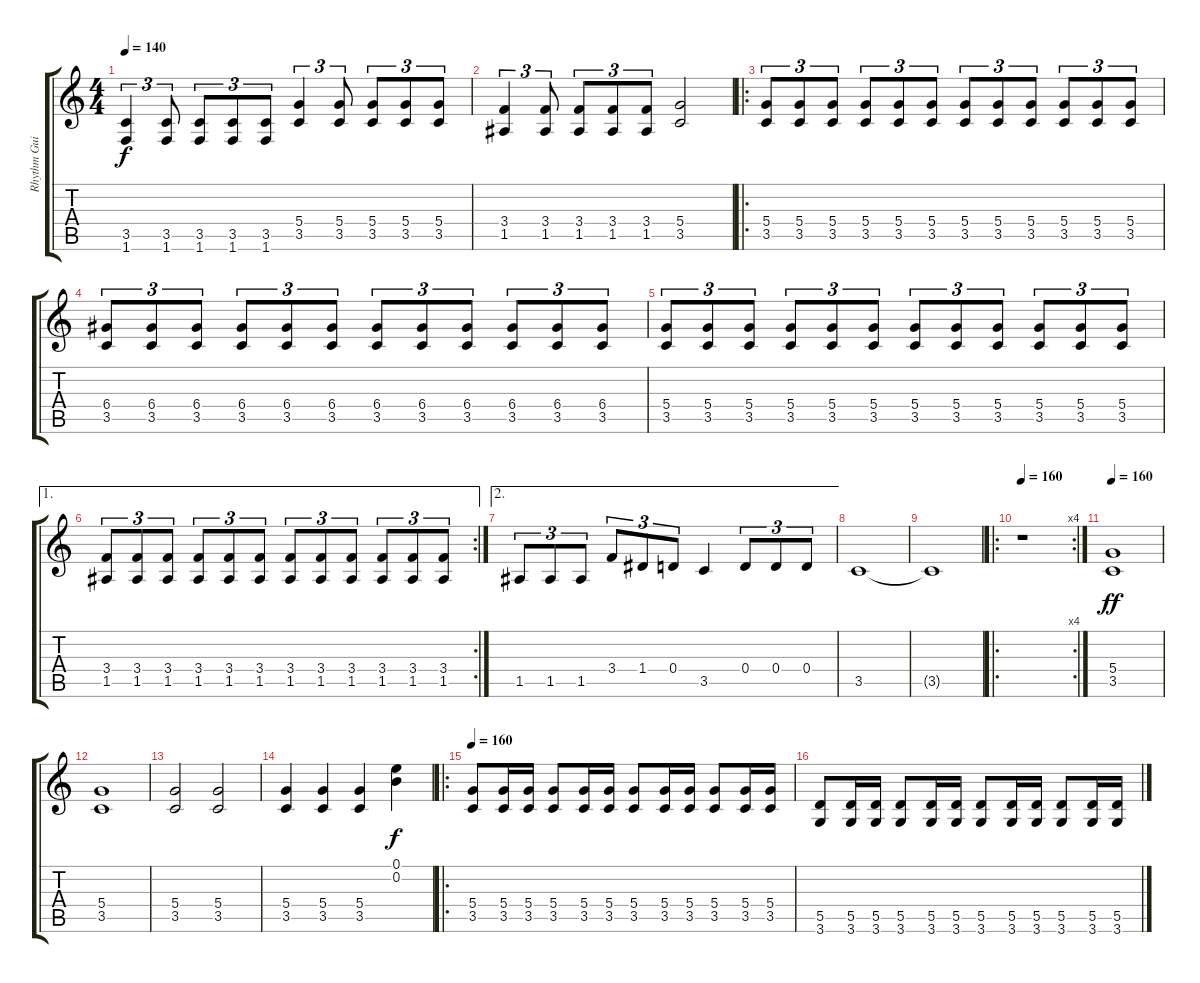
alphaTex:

\track ("Rhythm Guitar" "Rhythm Gui") {instrument distortionguitar}
\staff {score tabs}
\tuning (E4 B3 G3 D3 A2 E2) {hide}
\ts (4 4)
\tempo 140
\clef g2
\ks c
(3.5 1.6).4{tu (3 2) dy f} (3.5 1.6).8{tu (3 2)} (3.5 1.6).8{tu (3 2)} (3.5 1.6).8{tu (3 2)} (3.5 1.6).8{tu (3 2)} (5.4 3.5).4{tu (3 2)} (5.4 3.5).8{tu (3 2)} (5.4 3.5).8{tu (3 2)} (5.4 3.5).8{tu (3 2)} (5.4 3.5).8{tu (3 2)} |
(3.4 1.5).4{tu (3 2)} (3.4 1.5).8{tu (3 2)} (3.4 1.5).8{tu (3 2)} (3.4 1.5).8{tu (3 2)} (3.4 1.5).8{tu (3 2)} (5.4 3.5).2 |
\ro
(5.4 3.5).8{tu (3 2)} (5.4 3.5).8{tu (3 2)} (5.4 3.5).8{tu (3 2)} (5.4 3.5).8{tu (3 2)} (5.4 3.5).8{tu (3 2)} (5.4 3.5).8{tu (3 2)} (5.4 3.5).8{tu (3 2)} (5.4 3.5).8{tu (3 2)} (5.4 3.5).8{tu (3 2)} (5.4 3.5).8{tu (3 2)} (5.4 3.5).8{tu (3 2)} (5.4 3.5).8{tu (3 2)} |
(6.4 3.5).8{tu (3 2)} (6.4 3.5).8{tu (3 2)} (6.4 3.5).8{tu (3 2)} (6.4 3.5).8{tu (3 2)} (6.4 3.5).8{tu (3 2)} (6.4 3.5).8{tu (3 2)} (6.4 3.5).8{tu (3 2)} (6.4 3.5).8{tu (3 2)} (6.4 3.5).8{tu (3 2)} (6.4 3.5).8{tu (3 2)} (6.4 3.5).8{tu (3 2)} (6.4 3.5).8{tu (3 2)} |
(5.4 3.5).8{tu (3 2)} (5.4 3.5).8{tu (3 2)} (5.4 3.5).8{tu (3 2)} (5.4 3.5).8{tu (3 2)} (5.4 3.5).8{tu (3 2)} (5.4 3.5).8{tu (3 2)} (5.4 3.5).8{tu (3 2)} (5.4 3.5).8{tu (3 2)} (5.4 3.5).8{tu (3 2)} (5.4 3.5).8{tu (3 2)} (5.4 3.5).8{tu (3 2)} (5.4 3.5).8{tu (3 2)} |
\ae 1
\rc 2
(3.4 1.5).8{tu (3 2)} (3.4 1.5).8{tu (3 2)} (3.4 1.5).8{tu (3 2)} (3.4 1.5).8{tu (3 2)} (3.4 1.5).8{tu (3 2)} (3.4 1.5).8{tu (3 2)} (3.4 1.5).8{tu (3 2)} (3.4 1.5).8{tu (3 2)} (3.4 1.5).8{tu (3 2)} (3.4 1.5).8{tu (3 2)} (3.4 1.5).8{tu (3 2)} (3.4 1.5).8{tu (3 2)} |
\ae 2
1.5.8{tu (3 2)} 1.5.8{tu (3 2)} 1.5.8{tu (3 2)} 3.4.8{tu (3 2)} 1.4.8{tu (3 2)} 0.4.8{tu (3 2)} 3.5.4 0.4.8{tu (3 2)} 0.4.8{tu (3 2)} 0.4.8{tu (3 2)} |
3.5.1 |
3.5{t}.1 |
\ro
\rc 4
\tempo 160
r.1 |
\tempo 160
(5.4 3.5).1{dy ff} |
(5.4 3.5).1 |
(5.4 3.5).2 (5.4 3.5).2 |
(5.4 3.5).4 (5.4 3.5).4 (5.4 3.5).4 (0.1 0.2).4{dy f instrument gunshot} |
\ro
\tempo 160
(5.4 3.5).8{instrument distortionguitar} (5.4 3.5).16 (5.4 3.5).16 (5.4 3.5).8 (5.4 3.5).16 (5.4 3.5).16 (5.4 3.5).8 (5.4 3.5).16 (5.4 3.5).16 (5.4 3.5).8 (5.4 3.5).16 (5.4 3.5).16 |
(5.5 3.6).8 (5.5 3.6).16 (5.5 3.6).16 (5.5 3.6).8 (5.5 3.6).16 (5.5 3.6).16 (5.5 3.6).8 (5.5 3.6).16 (5.5 3.6).16 (5.5 3.6).8 (5.5 3.6).16 (5.5 3.6).16
